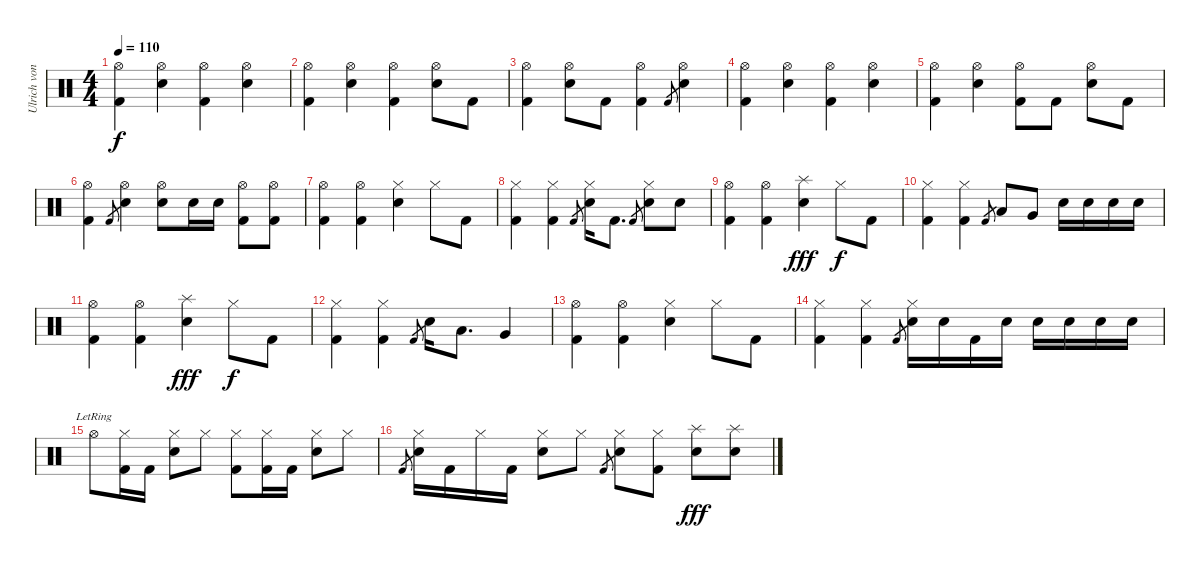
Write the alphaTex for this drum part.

\track ("Ulrich von Jungingen" "Ulrich von") {instrument percussion}
\staff {score}
\articulation defaults
\ts (4 4)
\tempo 110
\clef neutral
\ks c
("Hi-Hat (open)" "Kick (hit) 2").4{dy f} ("Hi-Hat (open)" "Snare (hit) 2").4 ("Hi-Hat (open)" "Kick (hit) 2").4 ("Hi-Hat (open)" "Snare (hit) 2").4 |
("Hi-Hat (open)" "Kick (hit) 2").4 ("Hi-Hat (open)" "Snare (hit) 2").4 ("Hi-Hat (open)" "Kick (hit) 2").4 ("Hi-Hat (open)" "Snare (hit) 2").8 "Kick (hit) 2".8 |
("Hi-Hat (open)" "Kick (hit) 2").4 ("Hi-Hat (open)" "Snare (hit) 2").8 "Kick (hit) 2".8 ("Hi-Hat (open)" "Kick (hit) 2").4 "Kick (hit) 2".8{gr} ("Hi-Hat (open)" "Snare (hit) 2").4 |
("Hi-Hat (open)" "Kick (hit) 2").4 ("Hi-Hat (open)" "Snare (hit) 2").4 ("Hi-Hat (open)" "Kick (hit) 2").4 ("Hi-Hat (open)" "Snare (hit) 2").4 |
("Hi-Hat (open)" "Kick (hit) 2").4 ("Hi-Hat (open)" "Snare (hit) 2").4 ("Hi-Hat (open)" "Kick (hit) 2").8 "Kick (hit) 2".8 ("Hi-Hat (open)" "Snare (hit) 2").8 "Kick (hit) 2".8 |
("Hi-Hat (open)" "Kick (hit) 2").4 "Kick (hit) 2".8{gr} ("Hi-Hat (open)" "Snare (hit) 2").4 ("Hi-Hat (open)" "Snare (hit) 2").8 "Snare (hit) 2".16 "Snare (hit) 2".16 ("Hi-Hat (open)" "Kick (hit) 2").8 ("Hi-Hat (open)" "Kick (hit) 2").8 |
("Hi-Hat (open)" "Kick (hit) 2").4 ("Hi-Hat (open)" "Kick (hit) 2").4 ("Hi-Hat (closed)" "Snare (hit) 2").4 "Hi-Hat (closed)".8 "Kick (hit) 2".8 |
("Hi-Hat (closed)" "Kick (hit) 2").4 ("Hi-Hat (closed)" "Kick (hit) 2").4 "Kick (hit) 2".8{gr} ("Hi-Hat (closed)" "Snare (hit) 2").16 "Kick (hit) 2".8{d} "Kick (hit) 2".8{gr} ("Hi-Hat (closed)" "Snare (hit) 2").8 "Snare (hit) 2".8 |
("Hi-Hat (open)" "Kick (hit) 2").4 ("Hi-Hat (open)" "Kick (hit) 2").4 ("Splash (hit)" "Snare (hit) 2").4{dy fff} "Hi-Hat (closed)".8{dy f} "Kick (hit) 2".8 |
("Hi-Hat (closed)" "Kick (hit) 2").4 ("Hi-Hat (closed)" "Kick (hit) 2").4 "Kick (hit) 2".8{gr} "Low Tom (hit)".8 "Very Low Tom (hit)".8 "Snare (hit) 2".16 "Snare (hit) 2".16 "Snare (hit) 2".16 "Snare (hit) 2".16 |
("Hi-Hat (open)" "Kick (hit) 2").4 ("Hi-Hat (open)" "Kick (hit) 2").4 ("Splash (hit)" "Snare (hit) 2").4{dy fff} "Hi-Hat (closed)".8{dy f} "Kick (hit) 2".8 |
("Hi-Hat (closed)" "Kick (hit) 2").4 ("Hi-Hat (closed)" "Kick (hit) 2").4 "Kick (hit) 2".8{gr} "Snare (hit) 2".16 "Low Tom (hit)".8{d} "Very Low Tom (hit)".4 |
("Hi-Hat (open)" "Kick (hit) 2").4 ("Hi-Hat (open)" "Kick (hit) 2").4 ("Hi-Hat (closed)" "Snare (hit) 2").4 "Hi-Hat (closed)".8 "Kick (hit) 2".8 |
("Hi-Hat (closed)" "Kick (hit) 2").4 ("Hi-Hat (closed)" "Kick (hit) 2").4 "Kick (hit) 2".8{gr} ("Hi-Hat (closed)" "Snare (hit) 2").16 "Snare (hit) 2".16 "Kick (hit) 2".16 "Snare (hit) 2".16 "Snare (hit) 2".16 "Snare (hit) 2".16 "Snare (hit) 2".16 "Snare (hit) 2".16 |
"Hi-Hat (open)"{lr}.8 ("Hi-Hat (closed)" "Kick (hit) 2").16 "Kick (hit) 2".16 ("Hi-Hat (closed)" "Snare (hit) 2").8 "Hi-Hat (closed)".8 ("Hi-Hat (closed)" "Kick (hit) 2").8 ("Hi-Hat (closed)" "Kick (hit) 2").16 "Kick (hit) 2".16 ("Hi-Hat (closed)" "Snare (hit) 2").8 "Hi-Hat (closed)".8 |
"Kick (hit) 2".8{gr} ("Hi-Hat (closed)" "Snare (hit) 2").16 "Kick (hit) 2".16 "Hi-Hat (closed)".16 "Kick (hit) 2".16 ("Hi-Hat (closed)" "Snare (hit) 2").8 "Hi-Hat (closed)".8 "Kick (hit) 2".8{gr} ("Hi-Hat (closed)" "Snare (hit) 2").8 ("Hi-Hat (closed)" "Kick (hit) 2").8 ("Splash (hit)" "Snare (hit) 2").8{dy fff} ("Splash (hit)" "Snare (hit) 2").8
